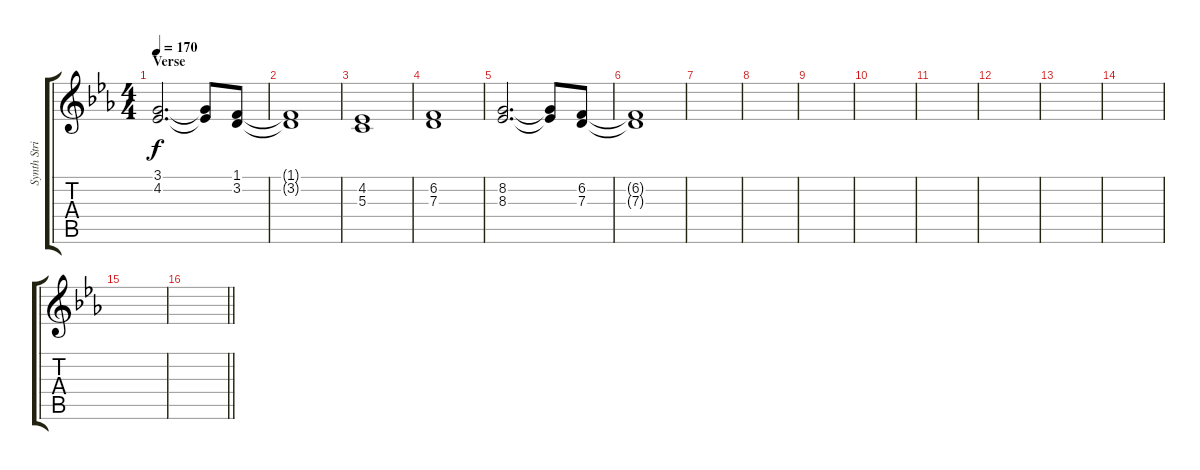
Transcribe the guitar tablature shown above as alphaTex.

\track ("Synth Strings" "Synth Stri") {instrument synthstrings1}
\staff {score tabs}
\tuning (E4 B3 G3 D3 A2 E2) {hide}
\ts (4 4)
\section ("" "Verse")
\tempo 170
\clef g2
\ks eb
(3.1 4.2).2{d dy f} (3.1{t} 4.2{t}).8 (1.1 3.2).8 |
(1.1{t} 3.2{t}).1 |
(4.2 5.3).1 |
(6.2 7.3).1 |
(8.2 8.3).2{d} (8.2{t} 8.3{t}).8 (6.2 7.3).8 |
(6.2{t} 7.3{t}).1 |
|
|
|
|
|
|
|
|
|
\barLineRight lightlight
